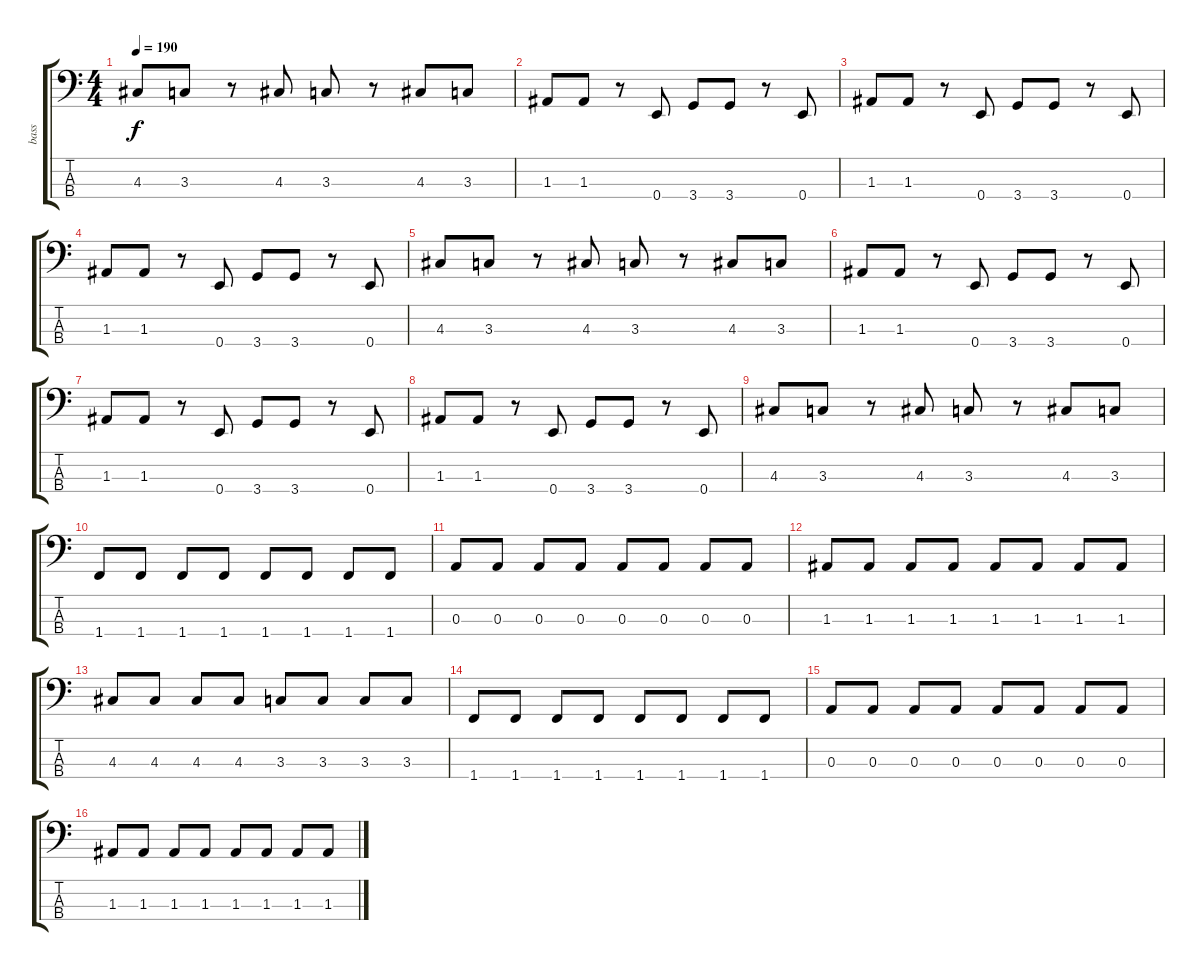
\track ("bass" "bass") {instrument electricbassfinger}
\staff {score tabs}
\tuning (G2 D2 A1 E1) {hide}
\ts (4 4)
\tempo 190
\clef f4
\ks c
4.3.8{dy f} 3.3.8 r.8 4.3.8 3.3.8 r.8 4.3.8 3.3.8 |
1.3.8 1.3.8 r.8 0.4.8 3.4.8 3.4.8 r.8 0.4.8 |
1.3.8 1.3.8 r.8 0.4.8 3.4.8 3.4.8 r.8 0.4.8 |
1.3.8 1.3.8 r.8 0.4.8 3.4.8 3.4.8 r.8 0.4.8 |
4.3.8 3.3.8 r.8 4.3.8 3.3.8 r.8 4.3.8 3.3.8 |
1.3.8 1.3.8 r.8 0.4.8 3.4.8 3.4.8 r.8 0.4.8 |
1.3.8 1.3.8 r.8 0.4.8 3.4.8 3.4.8 r.8 0.4.8 |
1.3.8 1.3.8 r.8 0.4.8 3.4.8 3.4.8 r.8 0.4.8 |
4.3.8 3.3.8 r.8 4.3.8 3.3.8 r.8 4.3.8 3.3.8 |
1.4.8 1.4.8 1.4.8 1.4.8 1.4.8 1.4.8 1.4.8 1.4.8 |
0.3.8 0.3.8 0.3.8 0.3.8 0.3.8 0.3.8 0.3.8 0.3.8 |
1.3.8 1.3.8 1.3.8 1.3.8 1.3.8 1.3.8 1.3.8 1.3.8 |
4.3.8 4.3.8 4.3.8 4.3.8 3.3.8 3.3.8 3.3.8 3.3.8 |
1.4.8 1.4.8 1.4.8 1.4.8 1.4.8 1.4.8 1.4.8 1.4.8 |
0.3.8 0.3.8 0.3.8 0.3.8 0.3.8 0.3.8 0.3.8 0.3.8 |
1.3.8 1.3.8 1.3.8 1.3.8 1.3.8 1.3.8 1.3.8 1.3.8
